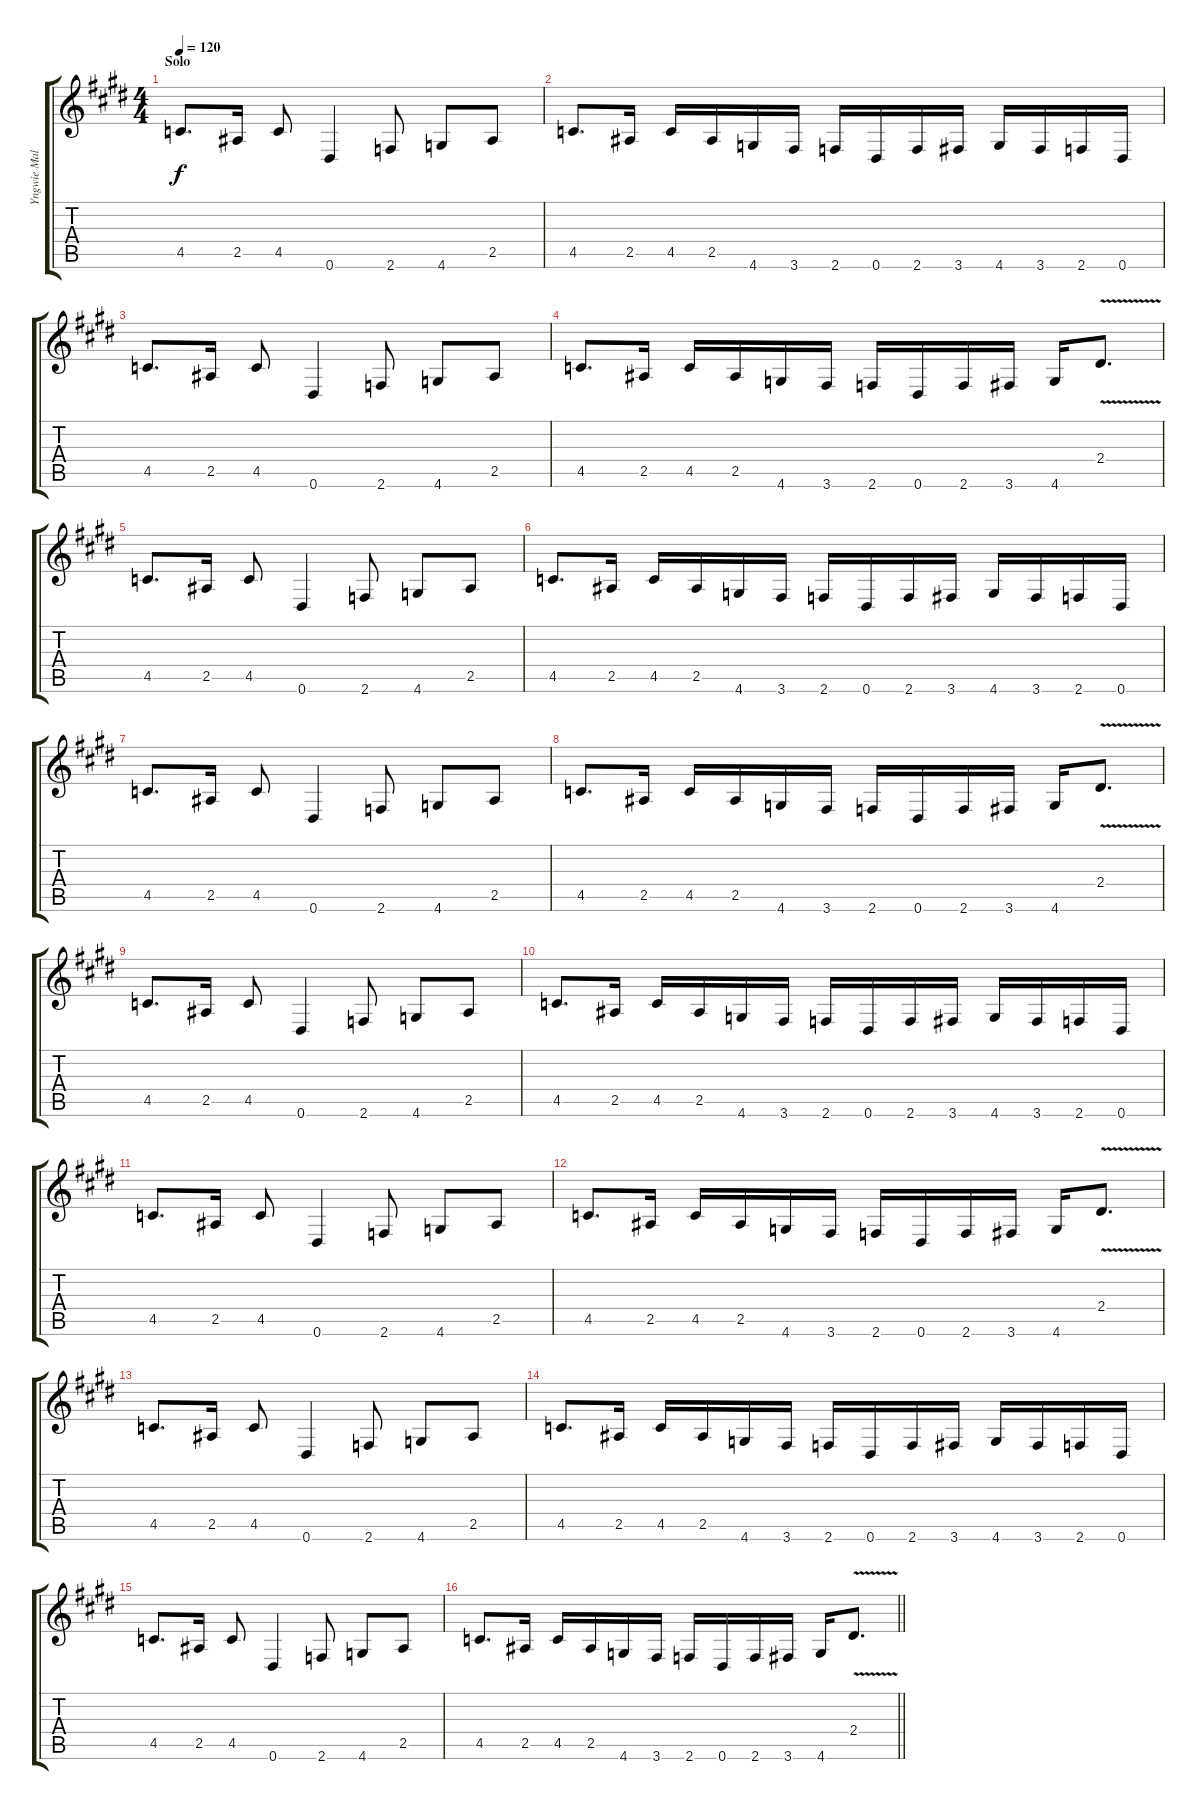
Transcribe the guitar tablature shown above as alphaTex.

\track ("Yngwie Malmsteen" "Yngwie Mal") {instrument overdrivenguitar}
\staff {score tabs}
\tuning (Eb4 Bb3 Gb3 Db3 Ab2 Eb2) {hide}
\ts (4 4)
\section ("" "Solo")
\tempo 120
\clef g2
\ks c#minor
4.5.8{d dy f} 2.5.16 4.5.8 0.6.4 2.6.8 4.6.8 2.5.8 |
4.5.8{d} 2.5.16 4.5.16 2.5.16 4.6.16 3.6.16 2.6.16 0.6.16 2.6.16 3.6.16 4.6.16 3.6.16 2.6.16 0.6.16 |
4.5.8{d} 2.5.16 4.5.8 0.6.4 2.6.8 4.6.8 2.5.8 |
4.5.8{d} 2.5.16 4.5.16 2.5.16 4.6.16 3.6.16 2.6.16 0.6.16 2.6.16 3.6.16 4.6.16 2.4{v}.8{d} |
4.5.8{d} 2.5.16 4.5.8 0.6.4 2.6.8 4.6.8 2.5.8 |
4.5.8{d} 2.5.16 4.5.16 2.5.16 4.6.16 3.6.16 2.6.16 0.6.16 2.6.16 3.6.16 4.6.16 3.6.16 2.6.16 0.6.16 |
4.5.8{d} 2.5.16 4.5.8 0.6.4 2.6.8 4.6.8 2.5.8 |
4.5.8{d} 2.5.16 4.5.16 2.5.16 4.6.16 3.6.16 2.6.16 0.6.16 2.6.16 3.6.16 4.6.16 2.4{v}.8{d} |
4.5.8{d} 2.5.16 4.5.8 0.6.4 2.6.8 4.6.8 2.5.8 |
4.5.8{d} 2.5.16 4.5.16 2.5.16 4.6.16 3.6.16 2.6.16 0.6.16 2.6.16 3.6.16 4.6.16 3.6.16 2.6.16 0.6.16 |
4.5.8{d} 2.5.16 4.5.8 0.6.4 2.6.8 4.6.8 2.5.8 |
4.5.8{d} 2.5.16 4.5.16 2.5.16 4.6.16 3.6.16 2.6.16 0.6.16 2.6.16 3.6.16 4.6.16 2.4{v}.8{d} |
4.5.8{d} 2.5.16 4.5.8 0.6.4 2.6.8 4.6.8 2.5.8 |
4.5.8{d} 2.5.16 4.5.16 2.5.16 4.6.16 3.6.16 2.6.16 0.6.16 2.6.16 3.6.16 4.6.16 3.6.16 2.6.16 0.6.16 |
4.5.8{d} 2.5.16 4.5.8 0.6.4 2.6.8 4.6.8 2.5.8 |
\barLineRight lightlight
4.5.8{d} 2.5.16 4.5.16 2.5.16 4.6.16 3.6.16 2.6.16 0.6.16 2.6.16 3.6.16 4.6.16 2.4{v}.8{d}
